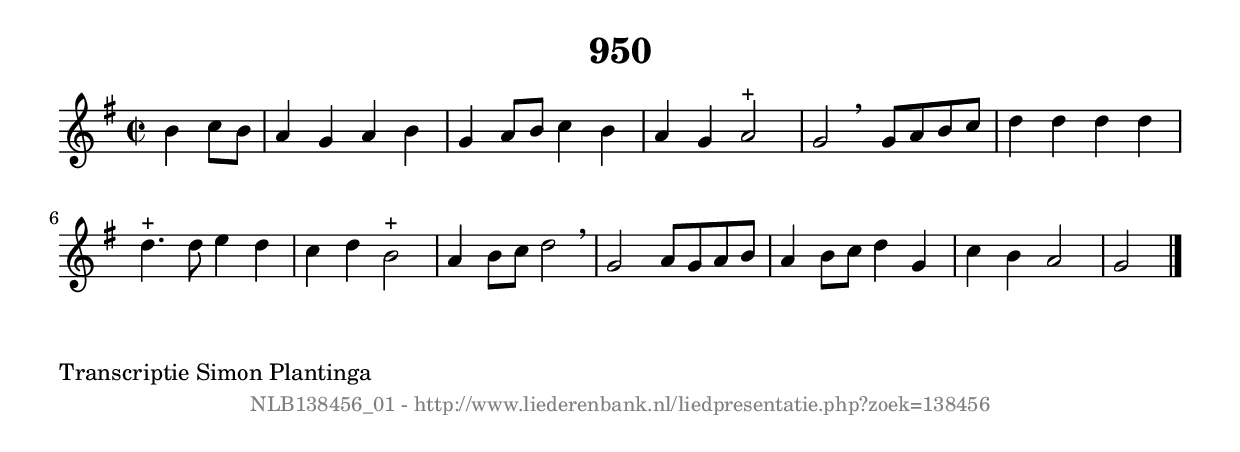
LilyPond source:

%
% produced by wce2krn 1.64 (7 June 2014)
%
\version"2.16"
#(append! paper-alist '(("long" . (cons (* 210 mm) (* 2000 mm)))))
#(set-default-paper-size "long")
sb = {\breathe}
mBreak = {\breathe }
bBreak = {\breathe }
x = {\once\override NoteHead #'style = #'cross }
gl=\glissando
itime={\override Staff.TimeSignature #'stencil = ##f }
ficta = {\once\set suggestAccidentals = ##t}
fine = {\once\override Score.RehearsalMark #'self-alignment-X = #1 \mark \markup {\italic{Fine}}}
dc = {\once\override Score.RehearsalMark #'self-alignment-X = #1 \mark \markup {\italic{D.C.}}}
dcf = {\once\override Score.RehearsalMark #'self-alignment-X = #1 \mark \markup {\italic{D.C. al Fine}}}
dcc = {\once\override Score.RehearsalMark #'self-alignment-X = #1 \mark \markup {\italic{D.C. al Coda}}}
ds = {\once\override Score.RehearsalMark #'self-alignment-X = #1 \mark \markup {\italic{D.S.}}}
dsf = {\once\override Score.RehearsalMark #'self-alignment-X = #1 \mark \markup {\italic{D.S. al Fine}}}
dsc = {\once\override Score.RehearsalMark #'self-alignment-X = #1 \mark \markup {\italic{D.S. al Coda}}}
pv = {\set Score.repeatCommands = #'((volta "1"))}
sv = {\set Score.repeatCommands = #'((volta "2"))}
tv = {\set Score.repeatCommands = #'((volta "3"))}
qv = {\set Score.repeatCommands = #'((volta "4"))}
xv = {\set Score.repeatCommands = #'((volta #f))}
\header{ tagline = ""
title = "950"
}
\score {{
\key g \major
\relative g'
{
\set melismaBusyProperties = #'()
\partial 32*16
\time 2/2
\tempo 4=120
\override Score.MetronomeMark #'transparent = ##t
\override Score.RehearsalMark #'break-visibility = #(vector #t #t #f)
b4 c8 b8 | a4 g4 a4 b4 | g4 a8 b8 c4 b4 | a4 g4 a2^"+" | g2 \bar ":|:" \bBreak
g8 a8 b8 c8 | d4 d4 d4 d4 | d4.^"+" d8 e4 d4 | c4 d4 b2^"+" | a4 b8 c8 d2 | \mBreak \bar "|"
g,2 a8 g8 a8 b8 | a4 b8 c8 d4 g,4 | c4 b4 a2 | g2 \bar "|."
 }}
 \midi { }
 \layout {
            indent = 0.0\cm
}
}
\markup { \wordwrap-string #" 
Transcriptie Simon Plantinga
"}
\markup { \vspace #0 } \markup { \with-color #grey \fill-line { \center-column { \smaller "NLB138456_01 - http://www.liederenbank.nl/liedpresentatie.php?zoek=138456" } } }
